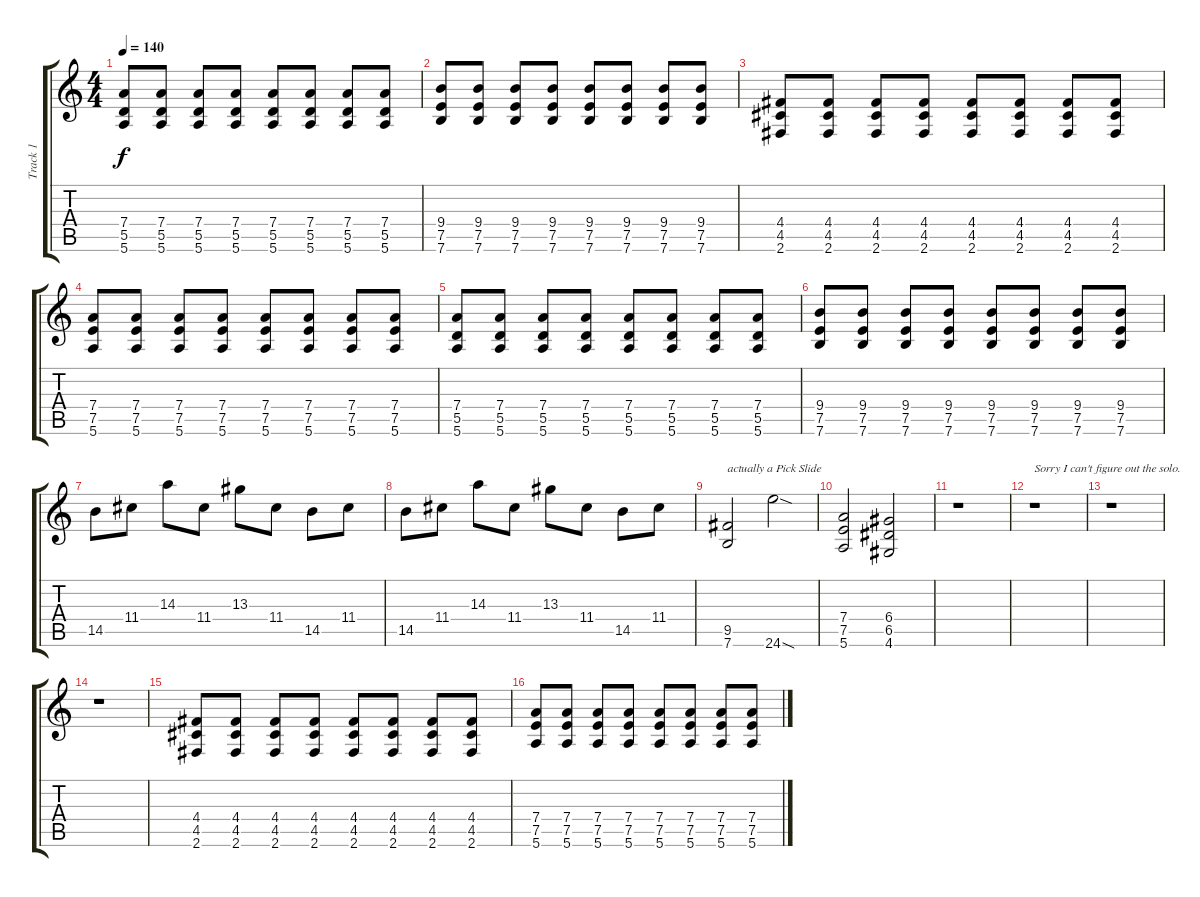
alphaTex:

\track ("Track 1" "Track 1") {instrument overdrivenguitar}
\staff {score tabs}
\tuning (E4 B3 G3 D3 A2 E2) {hide}
\ts (4 4)
\tempo 140
\clef g2
\ks c
(7.4 5.5 5.6).8{dy f} (7.4 5.5 5.6).8 (7.4 5.5 5.6).8 (7.4 5.5 5.6).8 (7.4 5.5 5.6).8 (7.4 5.5 5.6).8 (7.4 5.5 5.6).8 (7.4 5.5 5.6).8 |
(9.4 7.5 7.6).8 (9.4 7.5 7.6).8 (9.4 7.5 7.6).8 (9.4 7.5 7.6).8 (9.4 7.5 7.6).8 (9.4 7.5 7.6).8 (9.4 7.5 7.6).8 (9.4 7.5 7.6).8 |
(4.4 4.5 2.6).8 (4.4 4.5 2.6).8 (4.4 4.5 2.6).8 (4.4 4.5 2.6).8 (4.4 4.5 2.6).8 (4.4 4.5 2.6).8 (4.4 4.5 2.6).8 (4.4 4.5 2.6).8 |
(7.4 7.5 5.6).8 (7.4 7.5 5.6).8 (7.4 7.5 5.6).8 (7.4 7.5 5.6).8 (7.4 7.5 5.6).8 (7.4 7.5 5.6).8 (7.4 7.5 5.6).8 (7.4 7.5 5.6).8 |
(7.4 5.5 5.6).8 (7.4 5.5 5.6).8 (7.4 5.5 5.6).8 (7.4 5.5 5.6).8 (7.4 5.5 5.6).8 (7.4 5.5 5.6).8 (7.4 5.5 5.6).8 (7.4 5.5 5.6).8 |
(9.4 7.5 7.6).8 (9.4 7.5 7.6).8 (9.4 7.5 7.6).8 (9.4 7.5 7.6).8 (9.4 7.5 7.6).8 (9.4 7.5 7.6).8 (9.4 7.5 7.6).8 (9.4 7.5 7.6).8 |
14.5.8 11.4.8 14.3.8 11.4.8 13.3.8 11.4.8 14.5.8 11.4.8 |
14.5.8 11.4.8 14.3.8 11.4.8 13.3.8 11.4.8 14.5.8 11.4.8 |
(9.5 7.6).2{txt "actually a Pick Slide"} 24.6{sod}.2 |
(7.4 7.5 5.6).2 (6.4 6.5 4.6).2 |
r.1 |
r.1{txt "Sorry I can't figure out the solo."} |
r.1 |
r.1 |
(4.4 4.5 2.6).8 (4.4 4.5 2.6).8 (4.4 4.5 2.6).8 (4.4 4.5 2.6).8 (4.4 4.5 2.6).8 (4.4 4.5 2.6).8 (4.4 4.5 2.6).8 (4.4 4.5 2.6).8 |
(7.4 7.5 5.6).8 (7.4 7.5 5.6).8 (7.4 7.5 5.6).8 (7.4 7.5 5.6).8 (7.4 7.5 5.6).8 (7.4 7.5 5.6).8 (7.4 7.5 5.6).8 (7.4 7.5 5.6).8
